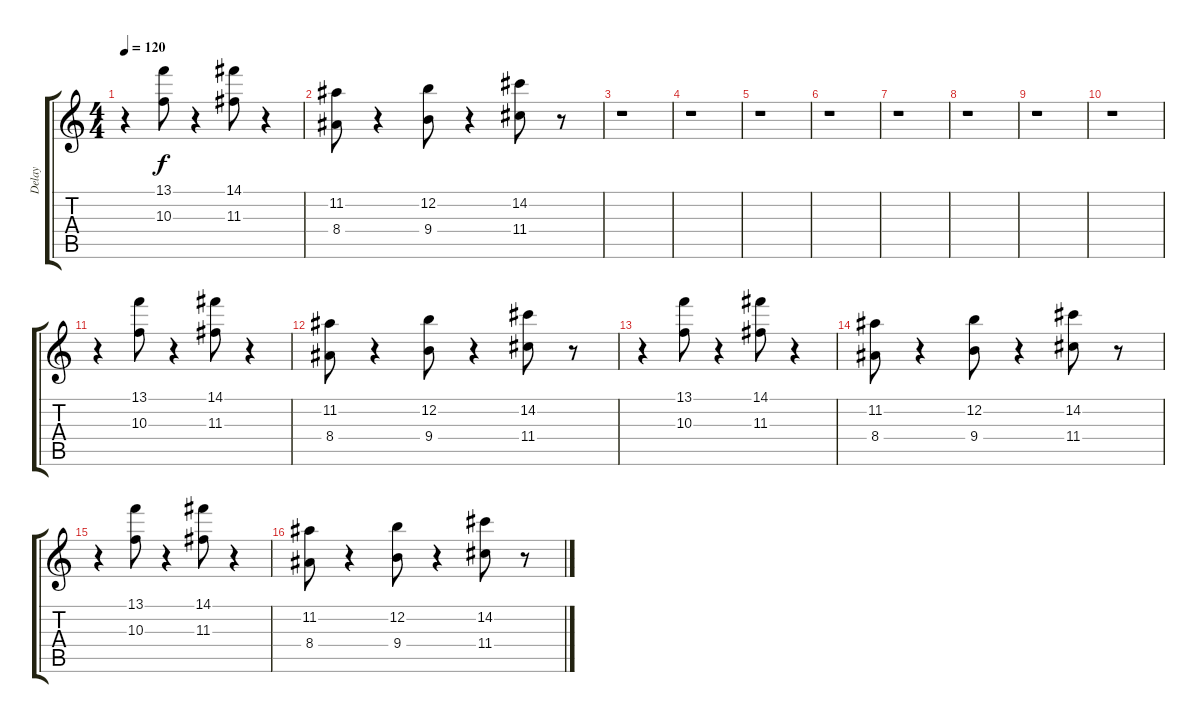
\track ("Delay" "Delay") {instrument electricguitarclean}
\staff {score tabs}
\tuning (E4 B3 G3 D3 A2 E2) {hide}
\ts (4 4)
\tempo 120
\clef g2
\ks c
r.4{dy f} (13.1 10.3).8 r.4 (14.1 11.3).8 r.4 |
(11.2 8.4).8 r.4 (12.2 9.4).8 r.4 (14.2 11.4).8 r.8 |
r.1 |
r.1 |
r.1 |
r.1 |
r.1 |
r.1 |
r.1 |
r.1 |
r.4 (13.1 10.3).8 r.4 (14.1 11.3).8 r.4 |
(11.2 8.4).8 r.4 (12.2 9.4).8 r.4 (14.2 11.4).8 r.8 |
r.4 (13.1 10.3).8 r.4 (14.1 11.3).8 r.4 |
(11.2 8.4).8 r.4 (12.2 9.4).8 r.4 (14.2 11.4).8 r.8 |
r.4 (13.1 10.3).8 r.4 (14.1 11.3).8 r.4 |
(11.2 8.4).8 r.4 (12.2 9.4).8 r.4 (14.2 11.4).8 r.8
